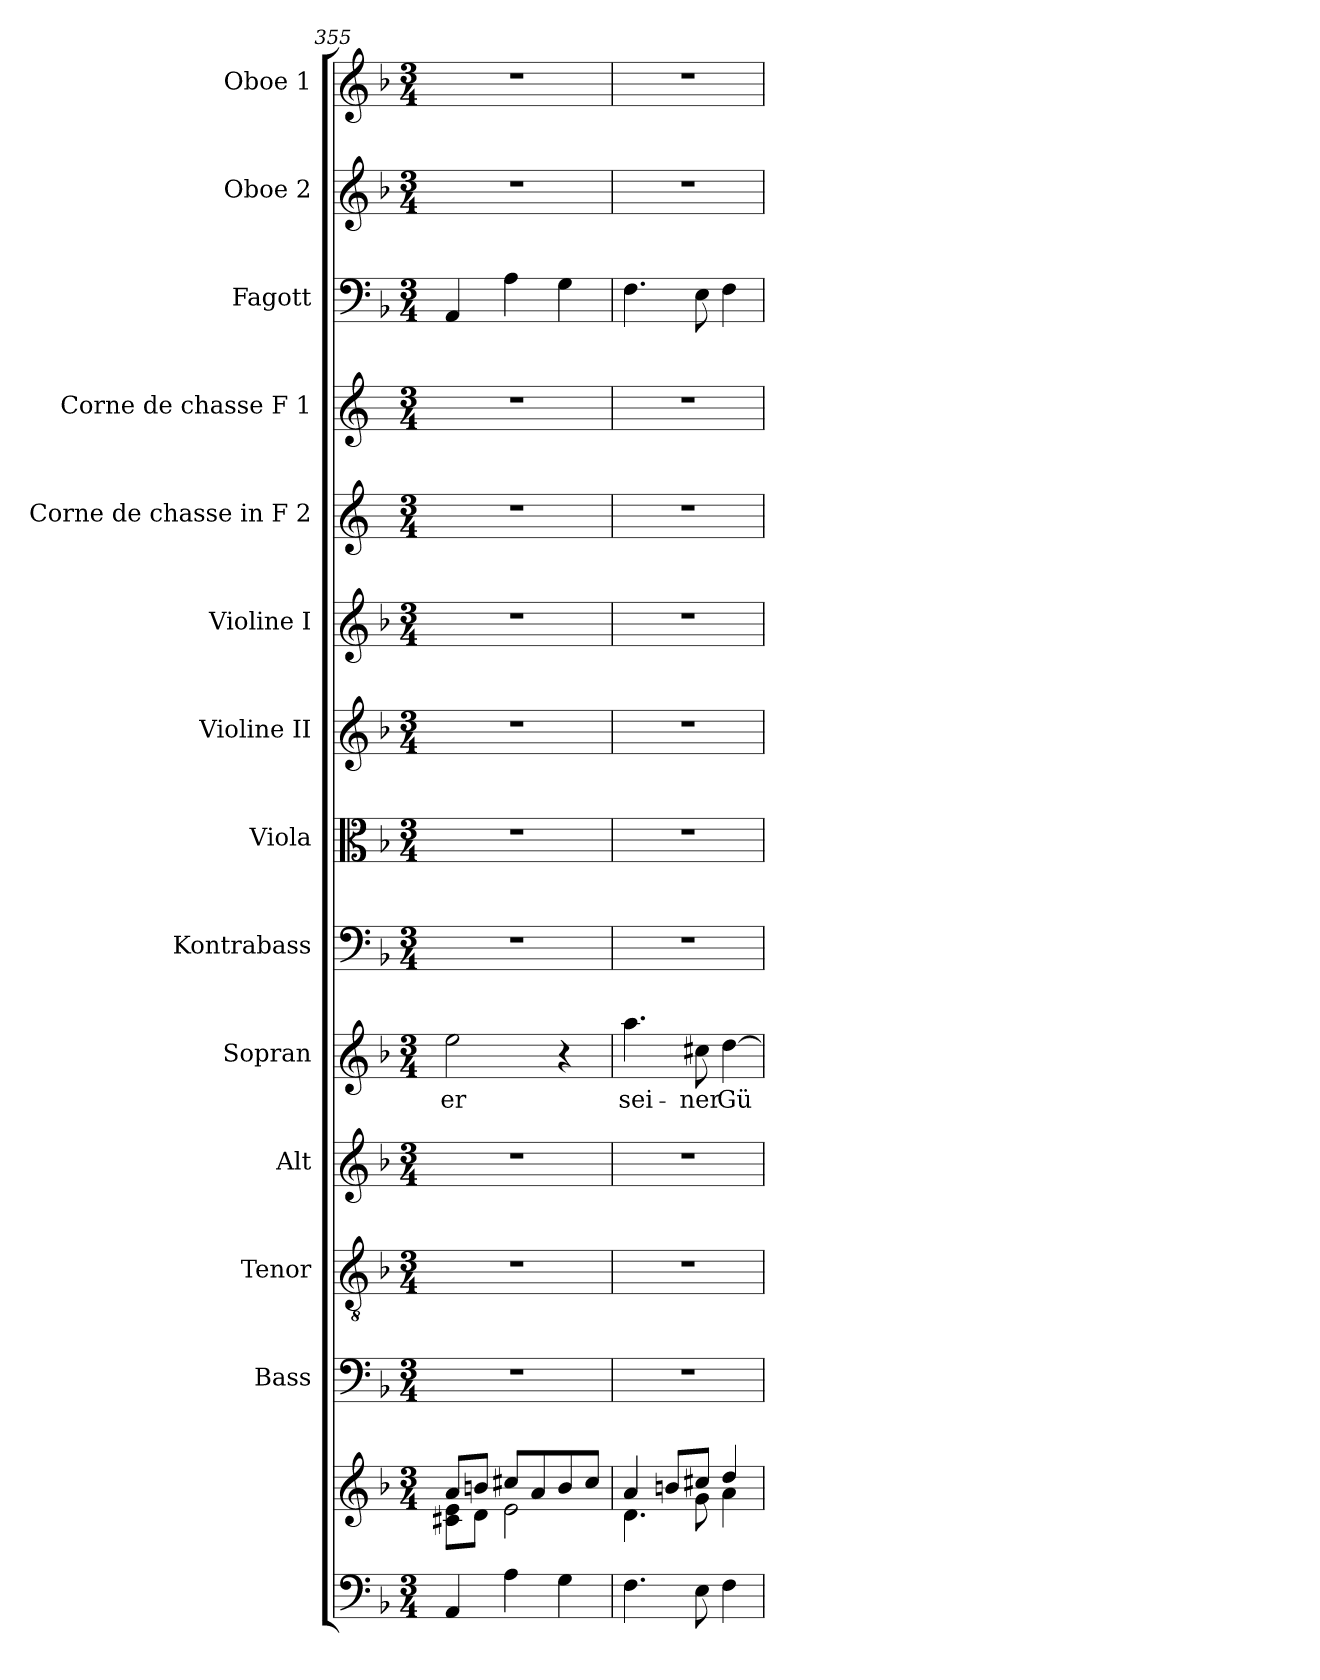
**kern	**kern	**kern	**kern	**kern	**kern	**text	**kern	**kern	**kern	**kern	**kern	**kern	**kern	**kern	**kern
*part14	*part14	*part13	*part12	*part11	*part10	*part10	*part9	*part8	*part7	*part6	*part5	*part4	*part3	*part2	*part1
*staff15	*staff14	*staff13	*staff12	*staff11	*staff10	*staff10	*staff9	*staff8	*staff7	*staff6	*staff5	*staff4	*staff3	*staff2	*staff1
*	*	*I"Bass	*I"Tenor	*I"Alt	*I"Sopran	*	*I"Kontrabass	*I"Viola	*I"Violine II	*I"Violine I	*I"Corne de chasse in F 2	*I"Corne de chasse F 1	*I"Fagott	*I"Oboe 2	*I"Oboe 1
*	*	*I'B.	*I'T.	*I'A.	*I'S.	*	*I'Kb.	*I'Vla.	*I'Vl. II	*I'Vl. I	*	*	*I'Fg.	*I'Ob. 2	*I'Ob. 1
*clefF4	*clefG2	*clefF4	*clefGv2	*clefG2	*clefG2	*	*clefF4	*clefC3	*clefG2	*clefG2	*clefG2	*clefG2	*clefF4	*clefG2	*clefG2
*	*	*	*	*	*	*	*ITrd7c12	*	*	*	*ITrd4c7	*ITrd4c7	*	*	*
*k[b-]	*k[b-]	*k[b-]	*k[b-]	*k[b-]	*k[b-]	*	*k[b-]	*k[b-]	*k[b-]	*k[b-]	*k[b-]	*k[b-]	*k[b-]	*k[b-]	*k[b-]
*F:	*F:	*F:	*F:	*F:	*F:	*	*F:	*F:	*F:	*F:	*F:	*F:	*F:	*F:	*F:
*M3/4	*M3/4	*M3/4	*M3/4	*M3/4	*M3/4	*	*M3/4	*M3/4	*M3/4	*M3/4	*M3/4	*M3/4	*M3/4	*M3/4	*M3/4
=355	=355	=355	=355	=355	=355	=355	=355	=355	=355	=355	=355	=355	=355	=355	=355
*	*^	*	*	*	*	*	*	*	*	*	*	*	*	*	*
!	!	!	!	!	!	!	!LO:LY:b	!	!	!	!	!	!	!	!	!
4AA/	8a/L	8c#X\ 8e\L	2.r	2.r	2.r	2ee\	er	2.r	2.r	2.r	2.r	2.r	2.r	4AA/	2.r	2.r
.	8bn/J	8d\J	.	.	.	.	.	.	.	.	.	.	.	.	.	.
4A\	8cc#X/L	2e\	.	.	.	.	.	.	.	.	.	.	.	4A\	.	.
.	8a/	.	.	.	.	.	.	.	.	.	.	.	.	.	.	.
4G\	8b/	.	.	.	.	4r	.	.	.	.	.	.	.	4G\	.	.
.	8cc#/J	.	.	.	.	.	.	.	.	.	.	.	.	.	.	.
=356	=356	=356	=356	=356	=356	=356	=356	=356	=356	=356	=356	=356	=356	=356	=356	=356
!	!	!	!	!	!	!	!LO:LY:b	!	!	!	!	!	!	!	!	!
4.F\	4a/	4.d\	2.r	2.r	2.r	4.aa\	sei-	2.r	2.r	2.r	2.r	2.r	2.r	4.F\	2.r	2.r
.	8bn/L	.	.	.	.	.	.	.	.	.	.	.	.	.	.	.
!	!	!	!	!	!	!	!LO:LY:b	!	!	!	!	!	!	!	!	!
8E\	8cc#X/J	8g\	.	.	.	8cc#X\	-ner	.	.	.	.	.	.	8E\	.	.
!	!	!	!	!	!	!	!LO:LY:b	!	!	!	!	!	!	!	!	!
4F\	4dd/	4a\	.	.	.	[4dd\	Gü-	.	.	.	.	.	.	4F\	.	.
*	*v	*v	*	*	*	*	*	*	*	*	*	*	*	*	*	*
=	=	=	=	=	=	=	=	=	=	=	=	=	=	=	=
*-	*-	*-	*-	*-	*-	*-	*-	*-	*-	*-	*-	*-	*-	*-	*-
